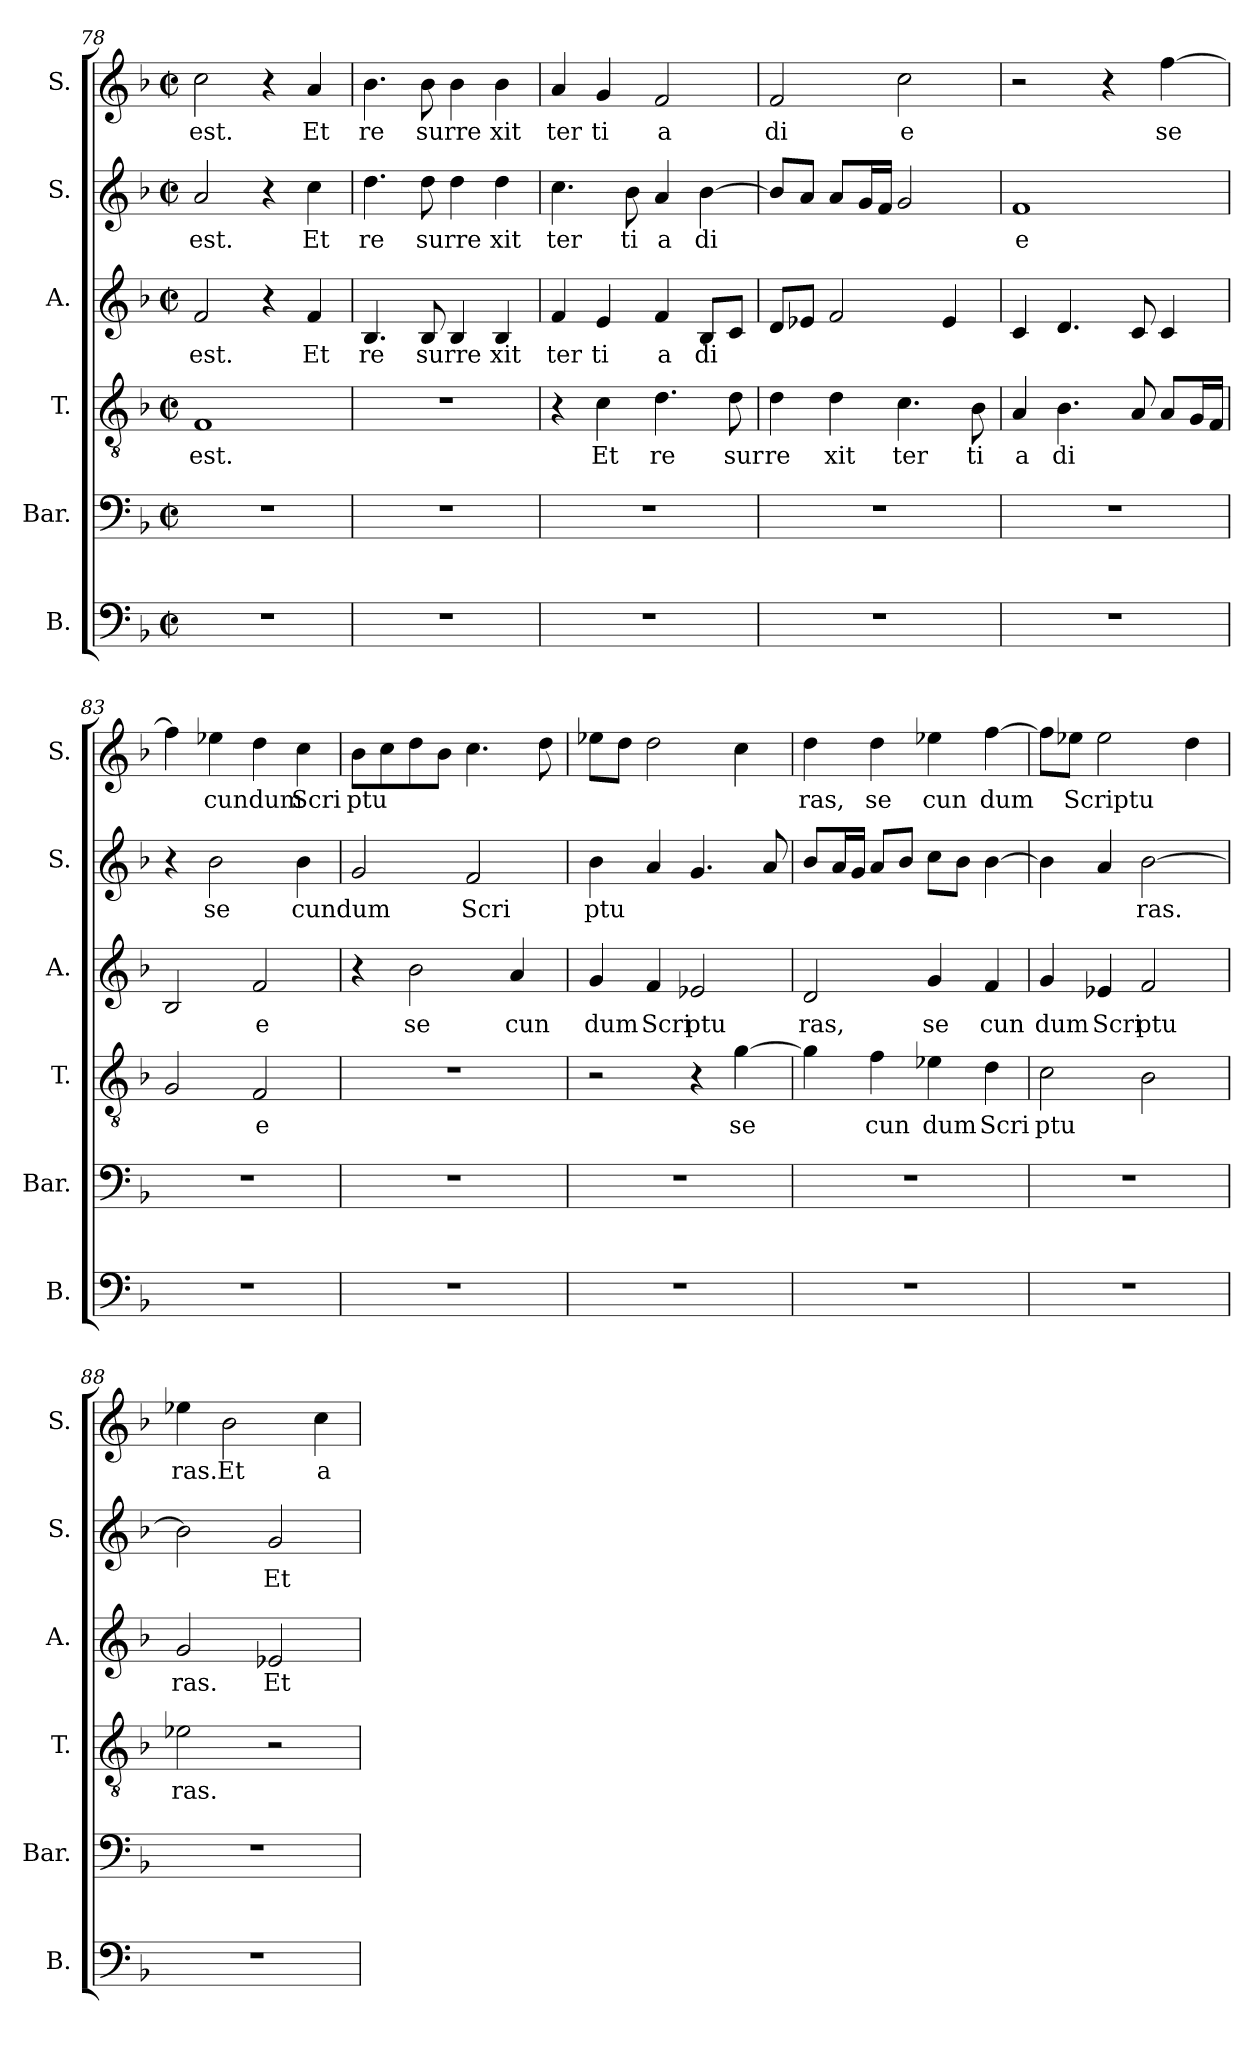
**kern	**kern	**kern	**text	**kern	**text	**kern	**text	**kern	**text
*part6	*part5	*part4	*part4	*part3	*part3	*part2	*part2	*part1	*part1
*staff6	*staff5	*staff4	*staff4	*staff3	*staff3	*staff2	*staff2	*staff1	*staff1
*I"B.	*I"Bar.	*I"T.	*	*I"A.	*	*I"S.	*	*I"S.	*
*I'B.	*I'Bar.	*I'T.	*	*I'A.	*	*I'S.	*	*I'S.	*
!!LO:PB:g=z
*clefF4	*clefF4	*clefGv2	*	*clefG2	*	*clefG2	*	*clefG2	*
*k[b-]	*k[b-]	*k[b-]	*	*k[b-]	*	*k[b-]	*	*k[b-]	*
*F:	*F:	*F:	*	*F:	*	*F:	*	*F:	*
*M2/2	*M2/2	*M2/2	*	*M2/2	*	*M2/2	*	*M2/2	*
*met(c|)	*met(c|)	*met(c|)	*	*met(c|)	*	*met(c|)	*	*met(c|)	*
=78	=78	=78	=78	=78	=78	=78	=78	=78	=78
!	!	!	!LO:LY:b:cj	!	!LO:LY:b:cj	!	!LO:LY:b:cj	!	!LO:LY:b:cj
1r	1r	1F	est.	2f/	est.	2a/	est.	2cc\	est.
.	.	.	.	4r	.	4r	.	4r	.
!	!	!	!	!	!LO:LY:b:cj	!	!LO:LY:b:cj	!	!LO:LY:b:cj
.	.	.	.	4f/	Et	4cc\	Et	4a/	Et
=79	=79	=79	=79	=79	=79	=79	=79	=79	=79
!	!	!	!	!	!LO:LY:b:cj	!	!LO:LY:b:cj	!	!LO:LY:b:cj
1r	1r	1r	.	4.B-/	re	4.dd\	re	4.b-\	re
!	!	!	!	!	!LO:LY:b:cj	!	!LO:LY:b:cj	!	!LO:LY:b:cj
.	.	.	.	8B-/	surre	8dd\	surre	8b-\	surre
.	.	.	.	4B-/	.	4dd\	.	4b-\	.
!	!	!	!	!	!LO:LY:b:cj	!	!LO:LY:b:cj	!	!LO:LY:b:cj
.	.	.	.	4B-/	xit	4dd\	xit	4b-\	xit
=80	=80	=80	=80	=80	=80	=80	=80	=80	=80
!	!	!	!	!	!LO:LY:b:cj	!	!LO:LY:b:cj	!	!LO:LY:b:cj
1r	1r	4r	.	4f/	ter	4.cc\	ter	4a/	ter
!	!	!	!LO:LY:b:cj	!	!LO:LY:b:cj	!	!	!	!LO:LY:b:cj
.	.	4c\	Et	4e/	ti	.	.	4g/	ti
!	!	!	!	!	!	!	!LO:LY:b:cj	!	!
.	.	.	.	.	.	8b-\	ti	.	.
!	!	!	!LO:LY:b:cj	!	!LO:LY:b:cj	!	!LO:LY:b:cj	!	!LO:LY:b:cj
.	.	4.d\	re	4f/	a	4a/	a	2f/	a
!	!	!	!	!	!LO:LY:b:cj	!	!LO:LY:b:cj	!	!
.	.	.	.	8B-/L	di	[>4b-\	di	.	.
!	!	!	!LO:LY:b:cj	!	!	!	!	!	!
.	.	8d\	sur	8c/J	.	.	.	.	.
=81	=81	=81	=81	=81	=81	=81	=81	=81	=81
!	!	!	!LO:LY:b:cj	!	!	!	!	!	!LO:LY:b:cj
1r	1r	4d\	re	8d/L	.	8b-/L]	.	2f/	di
.	.	.	.	8e-X/J	.	8a/J	.	.	.
!	!	!	!LO:LY:b:cj	!	!	!	!	!	!
.	.	4d\	xit	2f/	.	8a/L	.	.	.
.	.	.	.	.	.	16g/	.	.	.
.	.	.	.	.	.	16f/J	.	.	.
!	!	!	!LO:LY:b:cj	!	!	!	!	!	!LO:LY:b:cj
.	.	4.c\	ter	.	.	2g/	.	2cc\	e
.	.	.	.	4e-/	.	.	.	.	.
!	!	!	!LO:LY:b:cj	!	!	!	!	!	!
.	.	8B-\	ti	.	.	.	.	.	.
=82	=82	=82	=82	=82	=82	=82	=82	=82	=82
!	!	!	!LO:LY:b:cj	!	!	!	!LO:LY:b:cj	!	!
1r	1r	4A/	a	4c/	.	1f	e	2r	.
!	!	!	!LO:LY:b:cj	!	!	!	!	!	!
.	.	4.B-\	di	4.d/	.	.	.	.	.
.	.	.	.	.	.	.	.	4r	.
.	.	8A/	.	8c/	.	.	.	.	.
!	!	!	!	!	!	!	!	!	!LO:LY:b:cj
.	.	8A/L	.	4c/	.	.	.	[>4ff\	se
.	.	16G/	.	.	.	.	.	.	.
.	.	16F/J	.	.	.	.	.	.	.
=83	=83	=83	=83	=83	=83	=83	=83	=83	=83
1r	1r	2G/	.	2B-/	.	4r	.	4ff\]	.
!	!	!	!	!	!	!	!LO:LY:b:cj	!	!LO:LY:b
.	.	.	.	.	.	2b-\	se	4ee-X\	cundum
!	!	!	!LO:LY:b:cj	!	!LO:LY:b:cj	!	!	!	!
.	.	2F/	e	2f/	e	.	.	4dd\	.
!	!	!	!	!	!	!	!LO:LY:b	!	!LO:LY:b:cj
.	.	.	.	.	.	4b-\	cundum	4cc\	Scri
=84	=84	=84	=84	=84	=84	=84	=84	=84	=84
!	!	!	!	!	!	!	!	!	!LO:LY:b
1r	1r	1r	.	4r	.	2g/	.	8b-\L	ptu
.	.	.	.	.	.	.	.	8cc\	.
!	!	!	!	!	!LO:LY:b:cj	!	!	!	!
.	.	.	.	2b-\	se	.	.	8dd\	.
.	.	.	.	.	.	.	.	8b-\J	.
!	!	!	!	!	!	!	!LO:LY:b:cj	!	!
.	.	.	.	.	.	2f/	Scri	4.cc\	.
!	!	!	!	!	!LO:LY:b:cj	!	!	!	!
.	.	.	.	4a/	cun	.	.	.	.
.	.	.	.	.	.	.	.	8dd\	.
!!LO:LB:g=z
=85	=85	=85	=85	=85	=85	=85	=85	=85	=85
!	!	!	!	!	!LO:LY:b:cj	!	!LO:LY:b	!	!
1r	1r	2r	.	4g/	dum	4b-\	ptu	8ee-X\L	.
.	.	.	.	.	.	.	.	8dd\J	.
!	!	!	!	!	!LO:LY:b:cj	!	!	!	!
.	.	.	.	4f/	Scri	4a/	.	2dd\	.
!	!	!	!	!	!LO:LY:b:cj	!	!	!	!
.	.	4r	.	2e-X/	ptu	4.g/	.	.	.
!	!	!	!LO:LY:b:cj	!	!	!	!	!	!
.	.	[>4g\	se	.	.	.	.	4cc\	.
.	.	.	.	.	.	8a/	.	.	.
=86	=86	=86	=86	=86	=86	=86	=86	=86	=86
!	!	!	!	!	!LO:LY:b:cj	!	!	!	!LO:LY:b:cj
1r	1r	4g\]	.	2d/	ras,	8b-/L	.	4dd\	ras,
.	.	.	.	.	.	16a/	.	.	.
.	.	.	.	.	.	16g/J	.	.	.
!	!	!	!LO:LY:b:cj	!	!	!	!	!	!LO:LY:b:cj
.	.	4f\	cun	.	.	8a/L	.	4dd\	se
.	.	.	.	.	.	8b-/J	.	.	.
!	!	!	!LO:LY:b:cj	!	!LO:LY:b:cj	!	!	!	!LO:LY:b:cj
.	.	4e-X\	dum	4g/	se	8cc\L	.	4ee-X\	cun
.	.	.	.	.	.	8b-\J	.	.	.
!	!	!	!LO:LY:b:cj	!	!LO:LY:b:cj	!	!	!	!LO:LY:b
.	.	4d\	Scri	4f/	cun	[>4b-\	.	[>4ff\	dum
=87	=87	=87	=87	=87	=87	=87	=87	=87	=87
!	!	!	!LO:LY:b	!	!LO:LY:b:cj	!	!	!	!
1r	1r	2c\	ptu	4g/	dum	4b-\]	.	8ff\L]	.
!	!	!	!	!	!	!	!	!	!LO:LY:b:cj
.	.	.	.	.	.	.	.	8ee-X\J	Scriptu
!	!	!	!	!	!LO:LY:b:cj	!	!	!	!
.	.	.	.	4e-X/	Scri	4a/	.	2ee-\	.
!	!	!	!	!	!LO:LY:b:cj	!	!LO:LY:b	!	!
.	.	2B-\	.	2f/	ptu	[>2b-\	ras.	.	.
.	.	.	.	.	.	.	.	4dd\	.
=88	=88	=88	=88	=88	=88	=88	=88	=88	=88
!	!	!	!LO:LY:b:cj	!	!LO:LY:b:cj	!	!	!	!LO:LY:b:cj
1r	1r	2e-X\	ras.	2g/	ras.	2b-\]	.	4ee-X\	ras.
!	!	!	!	!	!	!	!	!	!LO:LY:b:cj
.	.	.	.	.	.	.	.	2b-\	Et
!	!	!	!	!	!LO:LY:b:cj	!	!LO:LY:b:cj	!	!
.	.	2r	.	2e-X/	Et	2g/	Et	.	.
!	!	!	!	!	!	!	!	!	!LO:LY:b:cj
.	.	.	.	.	.	.	.	4cc\	a
=	=	=	=	=	=	=	=	=	=
*-	*-	*-	*-	*-	*-	*-	*-	*-	*-
